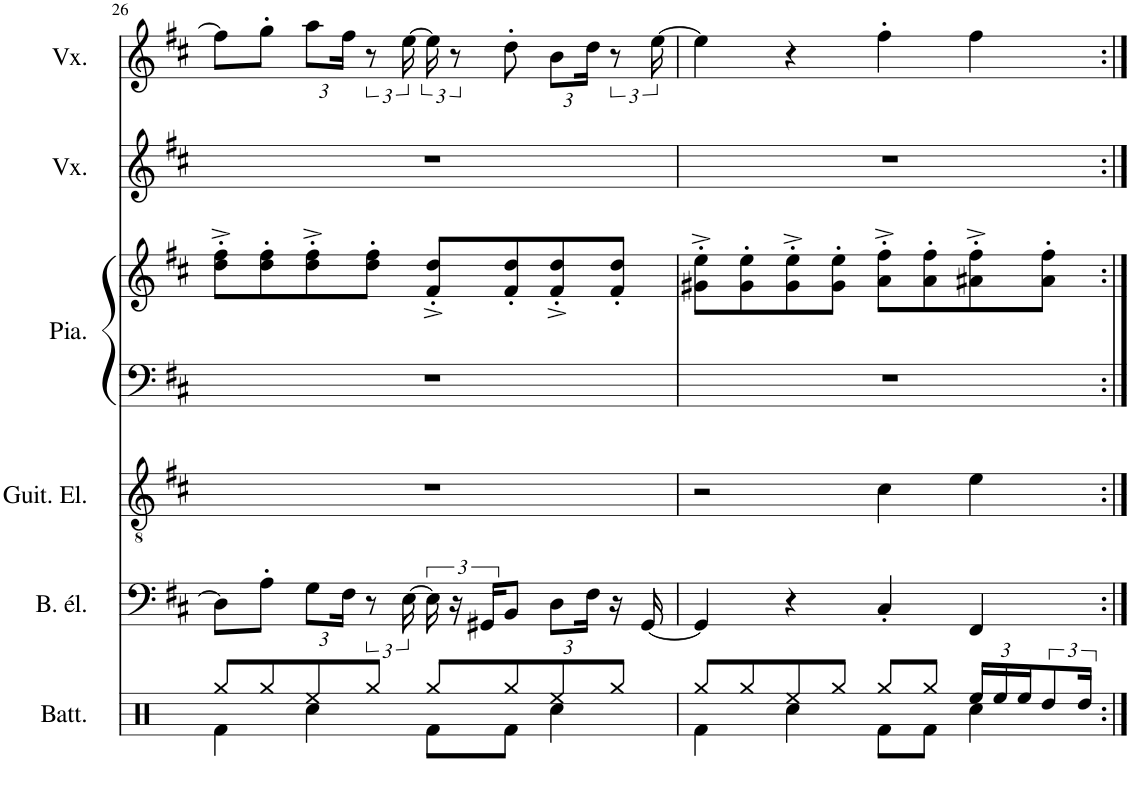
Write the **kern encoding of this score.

**kern	**kern	**kern	**kern	**kern	**kern	**kern
*part6	*part5	*part4	*part3	*part3	*part2	*part1
*staff7	*staff6	*staff5	*staff4	*staff3	*staff2	*staff1
*I"Batterie	*I"Basse électrique	*I"Guitare électrique	*I"Piano	*	*I"Voix	*I"Voix
*I'Batt.	*I'B. él.	*I'Guit. El.	*I'Pia.	*	*I'Vx.	*I'Vx.
!!LO:PB:g=z
*clefX	*clefF4	*clefGv2	*clefF4	*clefG2	*clefG2	*clefG2
*	*Trd7c12	*Trd-7c-12	*	*	*	*Trd4c7
*k[]	*k[f#c#]	*k[f#c#]	*k[f#c#]	*k[f#c#]	*k[f#c#]	*k[f#c#]
*M4/4	*M4/4	*M4/4	*M4/4	*M4/4	*M4/4	*M4/4
=26	=26	=26	=26	=26	=26	=26
*^	*	*	*	*	*	*
8Rgg/L	4Rf\	8D\L]	1r	1r	8dd\'^ 8ff#\'^L	1r	8ff#\L]
8Rgg/	.	8A'\J	.	.	8dd\' 8ff#\'	.	8gg'\J
*	*	*Xbrackettup	*	*	*	*	*Xbrackettup
8Ree/	4Rcc\	12G\L	.	.	8dd\'^ 8ff#\'^	.	12aa\L
.	.	24F#\Jk	.	.	.	.	24ff#\Jk
*	*	*brackettup	*	*	*	*	*brackettup
8Rgg/J	.	12r	.	.	8dd\' 8ff#\'J	.	12r
.	.	[24E\	.	.	.	.	[24ee\
8Rgg/L	8Rf\L	24E\]	.	.	8f#/'^ 8dd/'^L	.	24ee\]
.	.	24r	.	.	.	.	12r
.	.	24GG#X/KL	.	.	.	.	.
8Rgg/	8Rf\J	8BB/J	.	.	8f#/' 8dd/'	.	8dd'\
*	*	*Xbrackettup	*	*	*	*	*Xbrackettup
8Ree/	4Rcc\	12D\L	.	.	8f#/'^ 8dd/'^	.	12b\L
.	.	24F#\Jk	.	.	.	.	24dd\Jk
*	*	*	*	*	*	*	*brackettup
8Rgg/J	.	16r	.	.	8f#/' 8dd/'J	.	12r
.	.	[16GG#/	.	.	.	.	.
.	.	.	.	.	.	.	[24ee\
=27	=27	=27	=27	=27	=27	=27	=27
8Rgg/L	4Rf\	4GG#/]	2r	1r	8g#X\'^ 8ee\'^L	1r	4ee\]
8Rgg/	.	.	.	.	8g#\' 8ee\'	.	.
8Ree/	4Rcc\	4r	.	.	8g#\'^ 8ee\'^	.	4r
8Rgg/J	.	.	.	.	8g#\' 8ee\'J	.	.
8Rgg/L	8Rf\L	4C#'/	4c#\	.	8a\'^ 8ff#\'^L	.	4ff#'\
8Rgg/J	8Rf\J	.	.	.	8a\' 8ff#\'	.	.
*Xbrackettup	*	*	*	*	*	*	*
24Ree/LL	4Rcc\	4FF#/	4e\	.	8a#X\'^ 8ff#\'^	.	4ff#\
24Ree/	.	.	.	.	.	.	.
24Ree/J	.	.	.	.	.	.	.
*brackettup	*	*	*	*	*	*	*
12Rdd/	.	.	.	.	8a#\' 8ff#\'J	.	.
24Rdd/Jk	.	.	.	.	.	.	.
*v	*v	*	*	*	*	*	*
=:|!	=:|!	=:|!	=:|!	=:|!	=:|!	=:|!
*-	*-	*-	*-	*-	*-	*-
